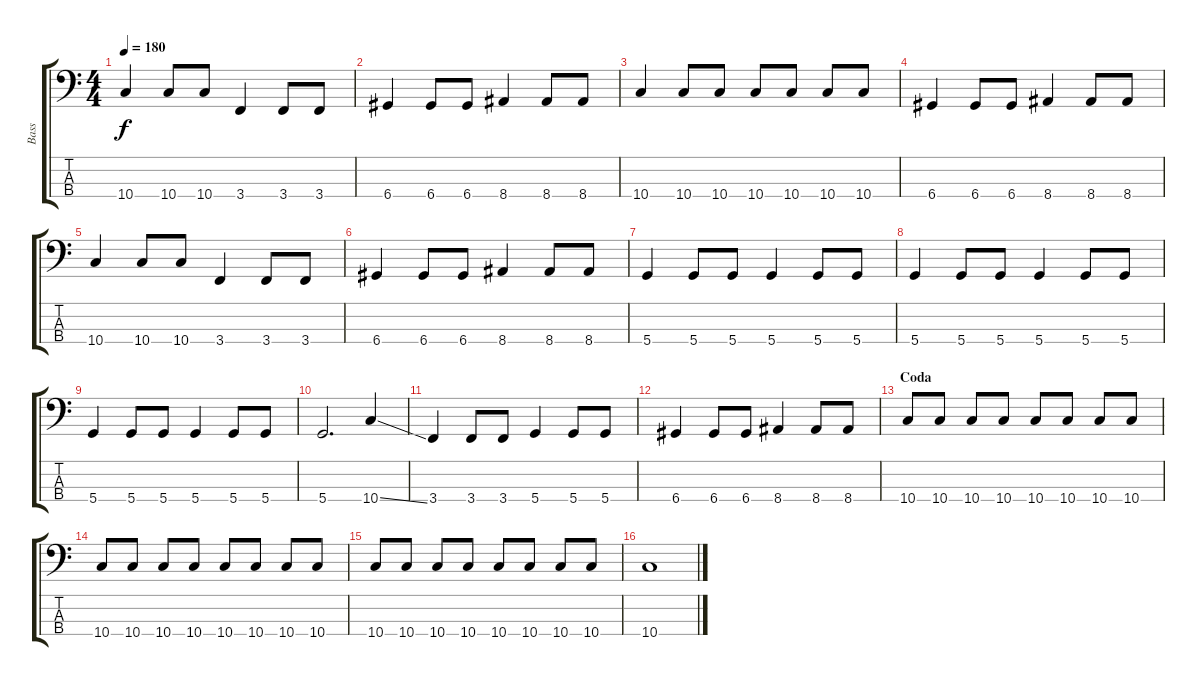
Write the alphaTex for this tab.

\track ("Bass" "Bass") {instrument electricbasspick}
\staff {score tabs}
\tuning (G2 D2 A1 D1) {hide}
\ts (4 4)
\tempo 180
\clef f4
\ks c
10.4.4{dy f} 10.4.8 10.4.8 3.4.4 3.4.8 3.4.8 |
6.4.4 6.4.8 6.4.8 8.4.4 8.4.8 8.4.8 |
10.4.4 10.4.8 10.4.8 10.4.8 10.4.8 10.4.8 10.4.8 |
6.4.4 6.4.8 6.4.8 8.4.4 8.4.8 8.4.8 |
10.4.4 10.4.8 10.4.8 3.4.4 3.4.8 3.4.8 |
6.4.4 6.4.8 6.4.8 8.4.4 8.4.8 8.4.8 |
5.4.4 5.4.8 5.4.8 5.4.4 5.4.8 5.4.8 |
5.4.4 5.4.8 5.4.8 5.4.4 5.4.8 5.4.8 |
5.4.4 5.4.8 5.4.8 5.4.4 5.4.8 5.4.8 |
5.4.2{d} 10.4{ss}.4 |
3.4.4 3.4.8 3.4.8 5.4.4 5.4.8 5.4.8 |
6.4.4 6.4.8 6.4.8 8.4.4 8.4.8 8.4.8 |
\section ("" "Coda")
10.4.8 10.4.8 10.4.8 10.4.8 10.4.8 10.4.8 10.4.8 10.4.8 |
10.4.8 10.4.8 10.4.8 10.4.8 10.4.8 10.4.8 10.4.8 10.4.8 |
10.4.8 10.4.8 10.4.8 10.4.8 10.4.8 10.4.8 10.4.8 10.4.8 |
10.4.1
